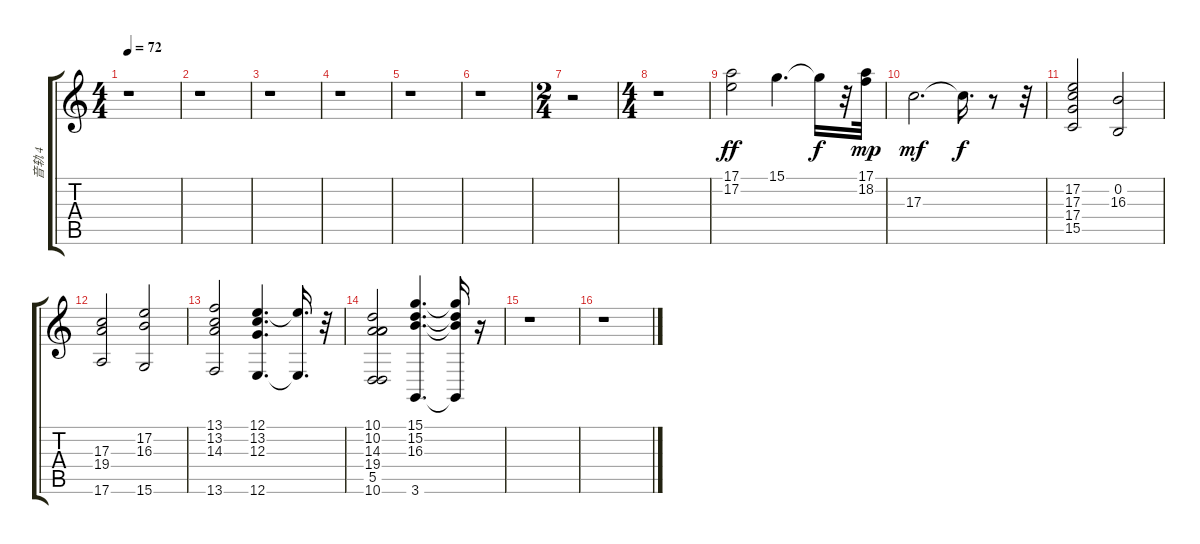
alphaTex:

\track ("音轨 4" "音轨 4") {instrument drawbarorgan}
\staff {score tabs}
\tuning (E4 B3 G3 D3 A2 E2) {hide}
\ts (4 4)
\tempo 72
\clef g2
\ks c
r.1{dy f} |
r.1 |
r.1 |
r.1 |
r.1 |
r.1 |
\ts (2 4)
r.2 |
\ts (4 4)
r.1 |
(17.1 17.2).2{dy ff} 15.1.4{d} 15.1{t}.16{dy f} r.32 (17.1 18.2).32{dy mp} |
17.3.2{d dy mf} 17.3{t}.16{d dy f} r.8 r.32 |
(17.2 17.3 17.4 15.5).2 (0.2 16.3).2 |
(17.3 19.4 17.6).2 (17.2 16.3 15.6).2 |
(13.1 13.2 14.3 13.6).2 (12.1 13.2 12.3 12.6).4{d} (12.1{t} 12.6{t}).16{d} r.32 |
(10.1 10.2 14.3 19.4 5.5 10.6).2 (15.1 15.2 16.3 3.6).4{d} (15.1{t} 15.2{t} 16.3{t} 3.6{t}).16 r.16 |
r.1 |
r.1
